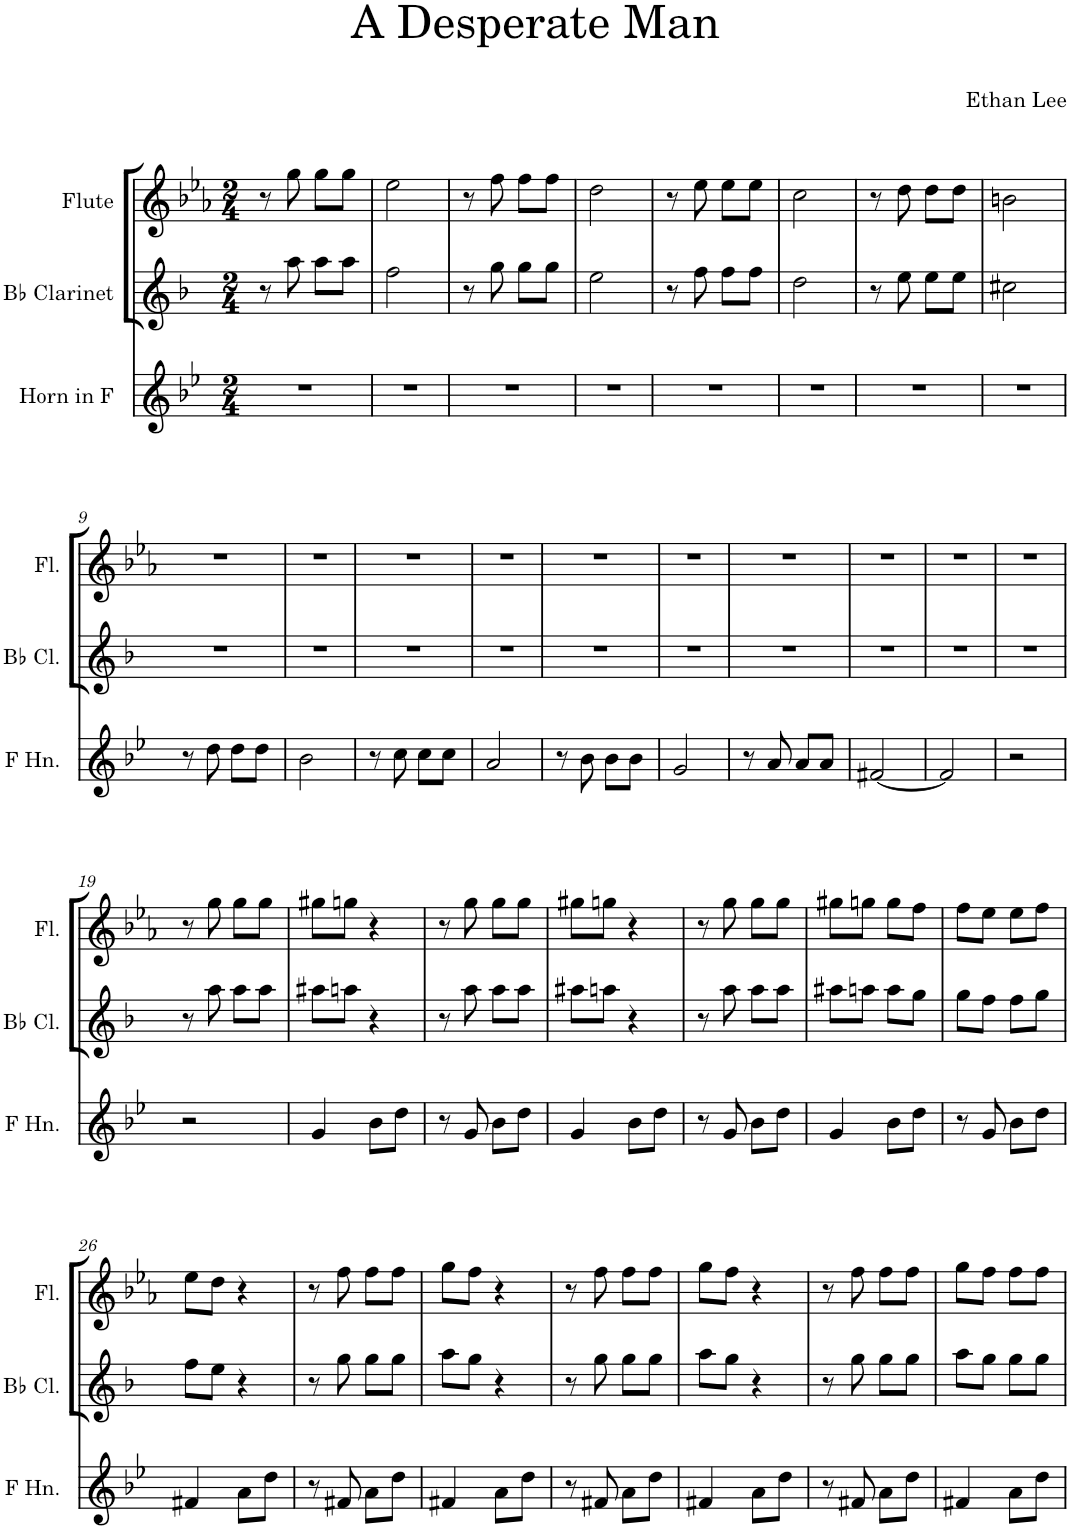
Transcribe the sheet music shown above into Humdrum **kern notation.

**kern	**kern	**kern
*part3	*part2	*part1
*staff3	*staff2	*staff1
*I"Horn in F	*I"Bb Clarinet	*I"Flute
*	*I'Bb Cl.	*I'Fl.
*clefG2	*clefG2	*clefG2
*Trd4c7	*Trd1c2	*
*k[b-e-]	*k[b-]	*k[b-e-a-]
*M2/4	*M2/4	*M2/4
=1	=1	=1
2r	8r	8r
.	8aa\	8gg\
.	8aa\L	8gg\L
.	8aa\J	8gg\J
=2	=2	=2
2r	2ff\	2ee-\
=3	=3	=3
2r	8r	8r
.	8gg\	8ff\
.	8gg\L	8ff\L
.	8gg\J	8ff\J
=4	=4	=4
2r	2ee\	2dd\
=5	=5	=5
2r	8r	8r
.	8ff\	8ee-\
.	8ff\L	8ee-\L
.	8ff\J	8ee-\J
=6	=6	=6
2r	2dd\	2cc\
=7	=7	=7
2r	8r	8r
.	8ee\	8dd\
.	8ee\L	8dd\L
.	8ee\J	8dd\J
=8	=8	=8
2r	2cc#X\	2bn\
!!LO:LB:g=z
=9	=9	=9
8r	2r	2r
8dd\	.	.
8dd\L	.	.
8dd\J	.	.
=10	=10	=10
2b-\	2r	2r
=11	=11	=11
8r	2r	2r
8cc\	.	.
8cc\L	.	.
8cc\J	.	.
=12	=12	=12
2a/	2r	2r
=13	=13	=13
8r	2r	2r
8b-\	.	.
8b-\L	.	.
8b-\J	.	.
=14	=14	=14
2g/	2r	2r
=15	=15	=15
8r	2r	2r
8a/	.	.
8a/L	.	.
8a/J	.	.
=16	=16	=16
[2f#X/	2r	2r
=17	=17	=17
2f#/]	2r	2r
=18	=18	=18
2r	2r	2r
!!LO:LB:g=z
=19	=19	=19
2r	8r	8r
.	8aa\	8gg\
.	8aa\L	8gg\L
.	8aa\J	8gg\J
=20	=20	=20
4g/	8aa#X\L	8gg#X\L
.	8aan\J	8ggn\J
8b-\L	4r	4r
8dd\J	.	.
=21	=21	=21
8r	8r	8r
8g/	8aa\	8gg\
8b-\L	8aa\L	8gg\L
8dd\J	8aa\J	8gg\J
=22	=22	=22
4g/	8aa#X\L	8gg#X\L
.	8aan\J	8ggn\J
8b-\L	4r	4r
8dd\J	.	.
=23	=23	=23
8r	8r	8r
8g/	8aa\	8gg\
8b-\L	8aa\L	8gg\L
8dd\J	8aa\J	8gg\J
=24	=24	=24
4g/	8aa#X\L	8gg#X\L
.	8aan\J	8ggn\J
8b-\L	8aa\L	8gg\L
8dd\J	8gg\J	8ff\J
=25	=25	=25
8r	8gg\L	8ff\L
8g/	8ff\J	8ee-\J
8b-\L	8ff\L	8ee-\L
8dd\J	8gg\J	8ff\J
!!LO:LB:g=z
=26	=26	=26
4f#X/	8ff\L	8ee-\L
.	8ee\J	8dd\J
8a\L	4r	4r
8dd\J	.	.
=27	=27	=27
8r	8r	8r
8f#X/	8gg\	8ff\
8a\L	8gg\L	8ff\L
8dd\J	8gg\J	8ff\J
=28	=28	=28
4f#X/	8aa\L	8gg\L
.	8gg\J	8ff\J
8a\L	4r	4r
8dd\J	.	.
=29	=29	=29
8r	8r	8r
8f#X/	8gg\	8ff\
8a\L	8gg\L	8ff\L
8dd\J	8gg\J	8ff\J
=30	=30	=30
4f#X/	8aa\L	8gg\L
.	8gg\J	8ff\J
8a\L	4r	4r
8dd\J	.	.
=31	=31	=31
8r	8r	8r
8f#X/	8gg\	8ff\
8a\L	8gg\L	8ff\L
8dd\J	8gg\J	8ff\J
=32	=32	=32
4f#X/	8aa\L	8gg\L
.	8gg\J	8ff\J
8a\L	8gg\L	8ff\L
8dd\J	8gg\J	8ff\J
=	=	=
*-	*-	*-
